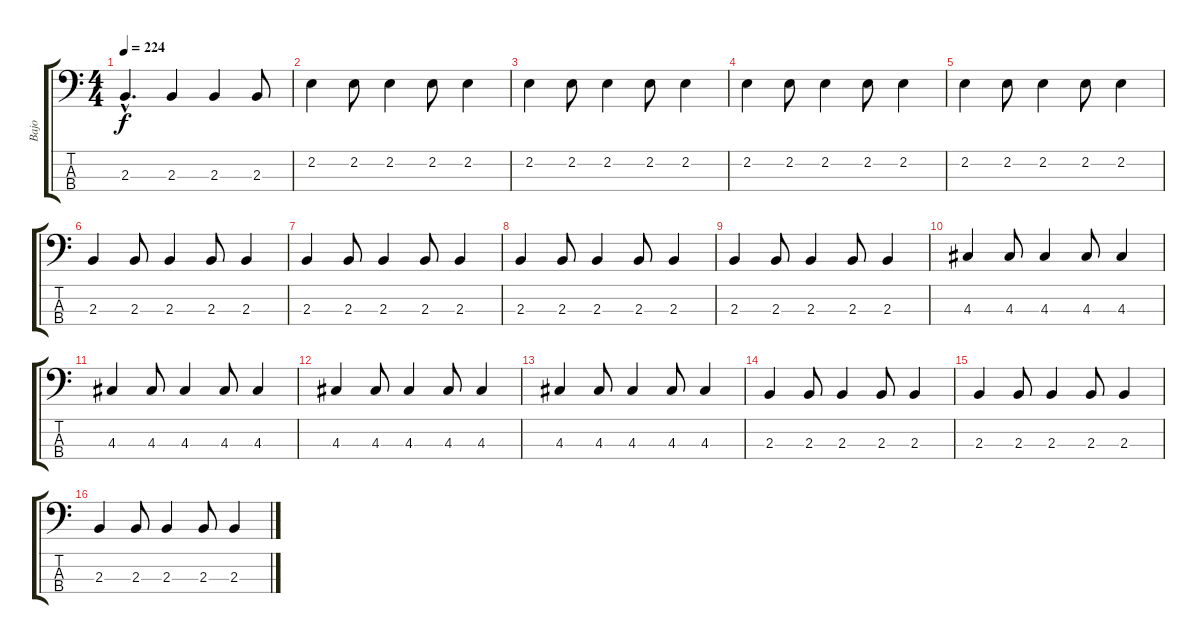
\track ("Bajo" "Bajo") {instrument electricbasspick}
\staff {score tabs}
\tuning (G2 D2 A1 E1) {hide}
\ts (4 4)
\tempo 224
\clef f4
\ks c
2.3{hac}.4{d dy f} 2.3.4 2.3.4 2.3.8 |
2.2.4 2.2.8 2.2.4 2.2.8 2.2.4 |
2.2.4 2.2.8 2.2.4 2.2.8 2.2.4 |
2.2.4 2.2.8 2.2.4 2.2.8 2.2.4 |
2.2.4 2.2.8 2.2.4 2.2.8 2.2.4 |
2.3.4 2.3.8 2.3.4 2.3.8 2.3.4 |
2.3.4 2.3.8 2.3.4 2.3.8 2.3.4 |
2.3.4 2.3.8 2.3.4 2.3.8 2.3.4 |
2.3.4 2.3.8 2.3.4 2.3.8 2.3.4 |
4.3.4 4.3.8 4.3.4 4.3.8 4.3.4 |
4.3.4 4.3.8 4.3.4 4.3.8 4.3.4 |
4.3.4 4.3.8 4.3.4 4.3.8 4.3.4 |
4.3.4 4.3.8 4.3.4 4.3.8 4.3.4 |
2.3.4 2.3.8 2.3.4 2.3.8 2.3.4 |
2.3.4 2.3.8 2.3.4 2.3.8 2.3.4 |
2.3.4 2.3.8 2.3.4 2.3.8 2.3.4
